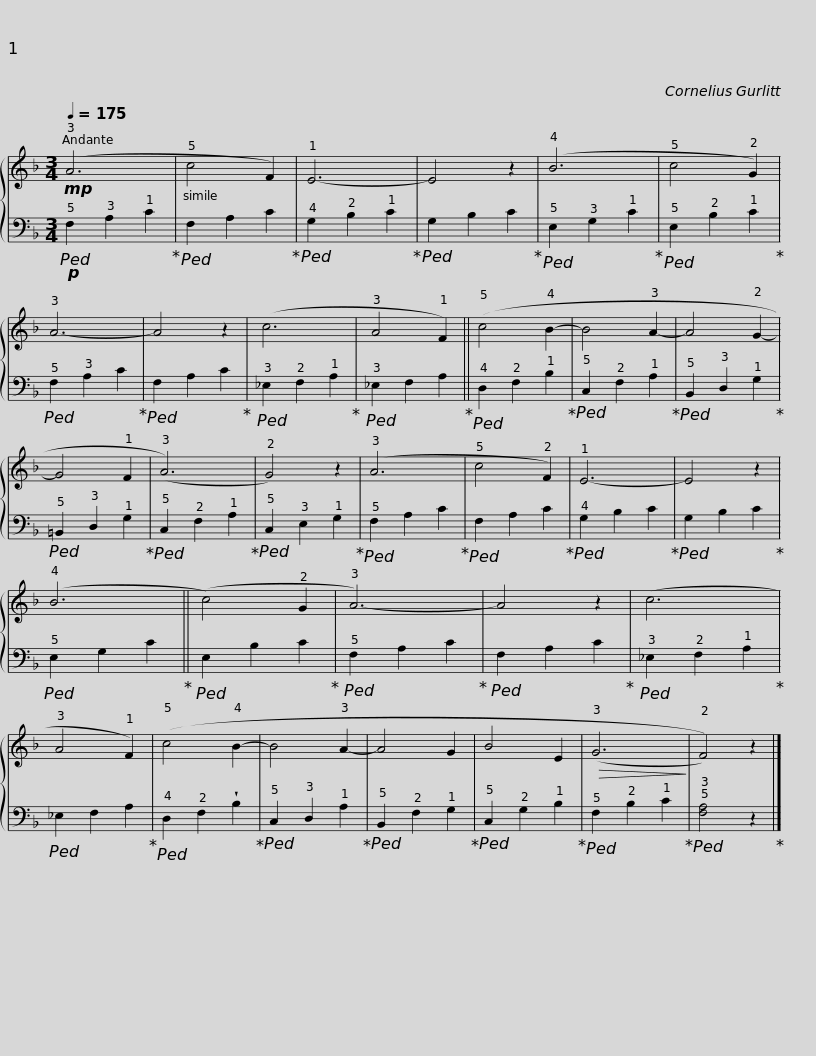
X:1
%%score { 1 | 2 }
L:1/8
Q:1/4=175
M:3/4
I:linebreak $
K:F
V:1 treble
V:2 bass
V:1
!mp! (A6 | c4 F2) | E6- | E4 z2 | (B6 | %5
 c4 G2) | A6- | A4 z2 | (c6 | A4 F2) ||$ %10
 (c4 B2- | B4 A2- | A4 G2- | G4 F2 | (A6) | %15
 G4) z2 | (A6 | c4 F2) | E6- | E4 z2 | %20
 (B6 ||$ (c4) G2 | A6-) | A4 z2 | (c6 | %25
 A4 F2) | (c4 B2- | B4 A2- | A4 G2 | B4 E2 | %30
!>(! (G6!>)! | F4)) z2 |] %32
V:2
!p!!ped! F,2 A,2 C2!ped-up! |!ped! F,2 A,2 C2!ped-up! |!ped! G,2 B,2 C2!ped-up! |!ped! G,2 B,2 C2!ped-up! |!ped! E,2 G,2 C2!ped-up! | %5
!ped! E,2 B,2 C2!ped-up! |!ped! F,2 A,2 C2!ped-up! |!ped! F,2 A,2 C2!ped-up! |!ped! _E,2 F,2 A,2!ped-up! |!ped! _E,2 F,2 A,2!ped-up! ||$ %10
!ped! D,2 F,2 B,2!ped-up! |!ped! C,2 F,2 A,2!ped-up! |!ped! B,,2 D,2 G,2!ped-up! |!ped! =B,,2 D,2 G,2!ped-up! |!ped! C,2 F,2 A,2!ped-up! | %15
!ped! C,2 E,2 G,2!ped-up! |!ped! F,2 A,2 C2!ped-up! |!ped! F,2 A,2 C2!ped-up! |!ped! G,2 B,2 C2!ped-up! |!ped! G,2 B,2 C2!ped-up! | %20
!ped! E,2 G,2 C2!ped-up! ||$!ped! E,2 B,2 C2!ped-up! |!ped! F,2 A,2 C2!ped-up! |!ped! F,2 A,2 C2!ped-up! |!ped! _E,2 F,2 A,2!ped-up! | %25
!ped! _E,2 F,2 A,2!ped-up! |!ped! D,2 F,2 !wedge!B,2!ped-up! |!ped! C,2 D,2 A,2!ped-up! |!ped! B,,2 F,2 G,2!ped-up! |!ped! C,2 G,2 B,2!ped-up! | %30
!ped! F,2 B,2 C2!ped-up! |!ped! [F,A,]4 z2!ped-up! |] %32
